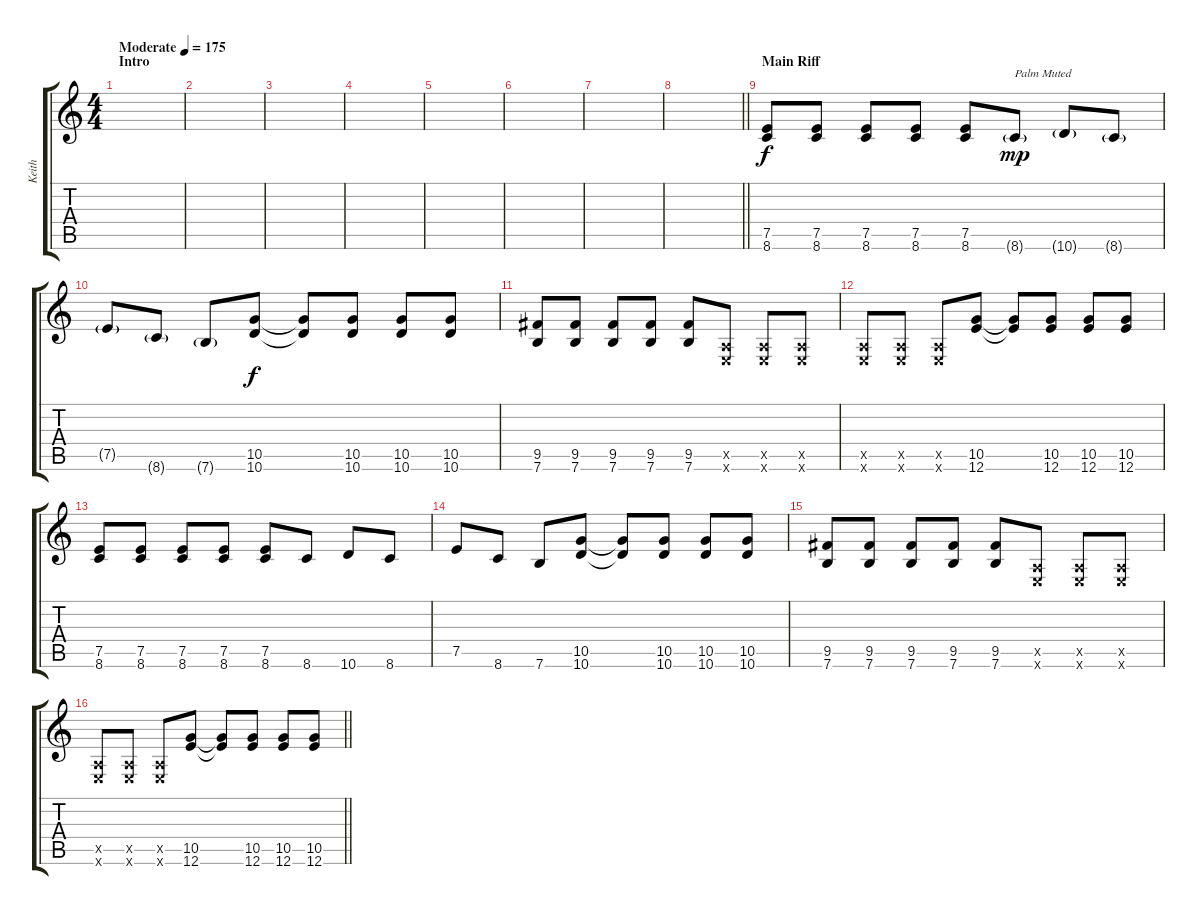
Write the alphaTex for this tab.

\track ("Keith" "Keith") {instrument distortionguitar}
\staff {score tabs}
\tuning (E4 B3 G3 D3 A2 E2) {hide}
\ts (4 4)
\section ("" "Intro")
\tempo (175 "Moderate")
\clef g2
\ks c
|
|
|
|
|
|
|
\barLineRight lightlight
|
\section ("" "Main Riff")
(7.5 8.6).8 (7.5 8.6).8 (7.5 8.6).8 (7.5 8.6).8 (7.5 8.6).8 8.6{g}.8{txt "Palm Muted" dy mp} 10.6{g}.8 8.6{g}.8 |
7.5{g}.8 8.6{g}.8 7.6{g}.8 (10.5 10.6).8{dy f} (10.5{t} 10.6{t}).8 (10.5 10.6).8 (10.5 10.6).8 (10.5 10.6).8 |
(9.5 7.6).8 (9.5 7.6).8 (9.5 7.6).8 (9.5 7.6).8 (9.5 7.6).8 (0.5{x} 0.6{x}).8 (0.5{x} 0.6{x}).8 (0.5{x} 0.6{x}).8 |
(0.5{x} 0.6{x}).8 (0.5{x} 0.6{x}).8 (0.5{x} 0.6{x}).8 (10.5 12.6).8 (10.5{t} 12.6{t}).8 (10.5 12.6).8 (10.5 12.6).8 (10.5 12.6).8 |
(7.5 8.6).8 (7.5 8.6).8 (7.5 8.6).8 (7.5 8.6).8 (7.5 8.6).8 8.6.8 10.6.8 8.6.8 |
7.5.8 8.6.8 7.6.8 (10.5 10.6).8 (10.5{t} 10.6{t}).8 (10.5 10.6).8 (10.5 10.6).8 (10.5 10.6).8 |
(9.5 7.6).8 (9.5 7.6).8 (9.5 7.6).8 (9.5 7.6).8 (9.5 7.6).8 (0.5{x} 0.6{x}).8 (0.5{x} 0.6{x}).8 (0.5{x} 0.6{x}).8 |
\barLineRight lightlight
(0.5{x} 0.6{x}).8 (0.5{x} 0.6{x}).8 (0.5{x} 0.6{x}).8 (10.5 12.6).8 (10.5{t} 12.6{t}).8 (10.5 12.6).8 (10.5 12.6).8 (10.5 12.6).8
